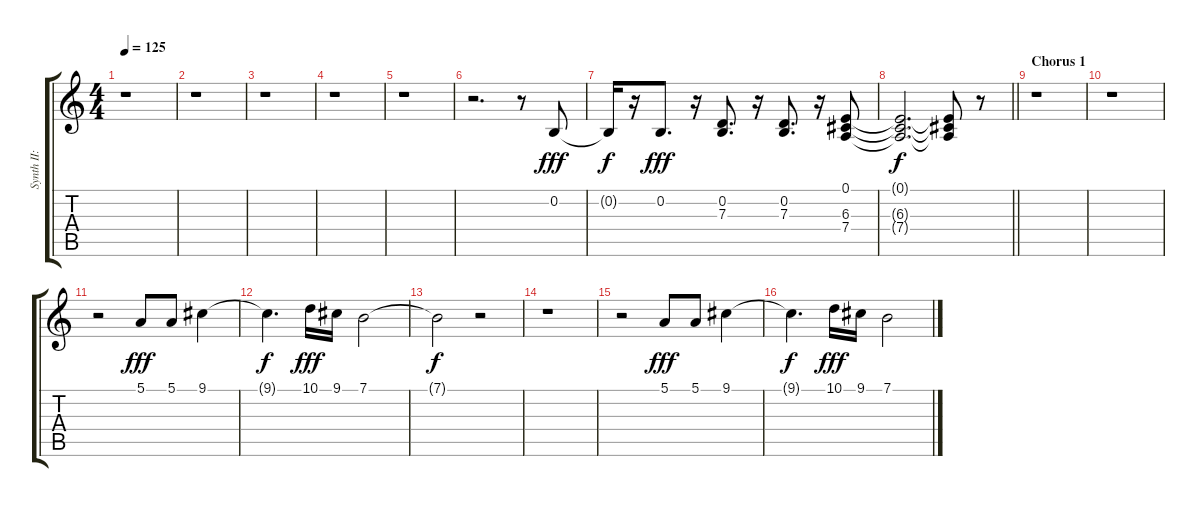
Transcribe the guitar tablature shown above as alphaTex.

\track ("Synth II: Christine McVie" "Synth II: ") {instrument synthbrass1}
\staff {score tabs}
\tuning (E4 B3 G3 D3 A2 E2) {hide}
\ts (4 4)
\tempo 125
\clef g2
\ks c
r.1{dy f} |
r.1 |
r.1 |
r.1 |
r.1 |
r.2{d} r.8 0.2.8{dy fff volume 14} |
0.2{t}.16{dy f} r.16 0.2.8{d dy fff} r.16 (0.2 7.3).8{d volume 13} r.16 (0.2 7.3).8{d volume 12} r.16 (0.1 6.3 7.4).8{volume 13} |
\barLineRight lightlight
(0.1{t} 6.3{t} 7.4{t}).2{d dy f} (0.1{t} 6.3{t} 7.4{t}).8 r.8 |
\section ("" "Chorus 1")
r.1 |
r.1 |
r.2{instrument synthbrass1} 5.1.8{dy fff} 5.1.8 9.1.4 |
9.1{t}.4{d dy f} 10.1.16{dy fff} 9.1.16 7.1.2 |
7.1{t}.2{dy f} r.2 |
r.1 |
r.2{instrument synthbrass1} 5.1.8{dy fff} 5.1.8 9.1.4 |
9.1{t}.4{d dy f} 10.1.16{dy fff} 9.1.16 7.1.2
